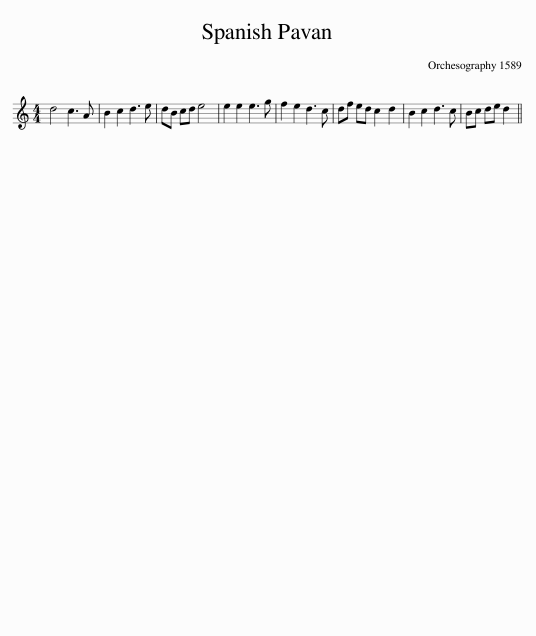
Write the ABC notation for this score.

X:1
L:1/8
M:4/4
I:linebreak $
K:C
V:1 treble
V:1
 d4 c3 A | B2 c2 d3 e | dB cd e4 | e2 e2 e3 g | f2 e2 d3 c | %5
 df ed c2 d2 | B2 c2 d3 c | Bc de d2 || %8
